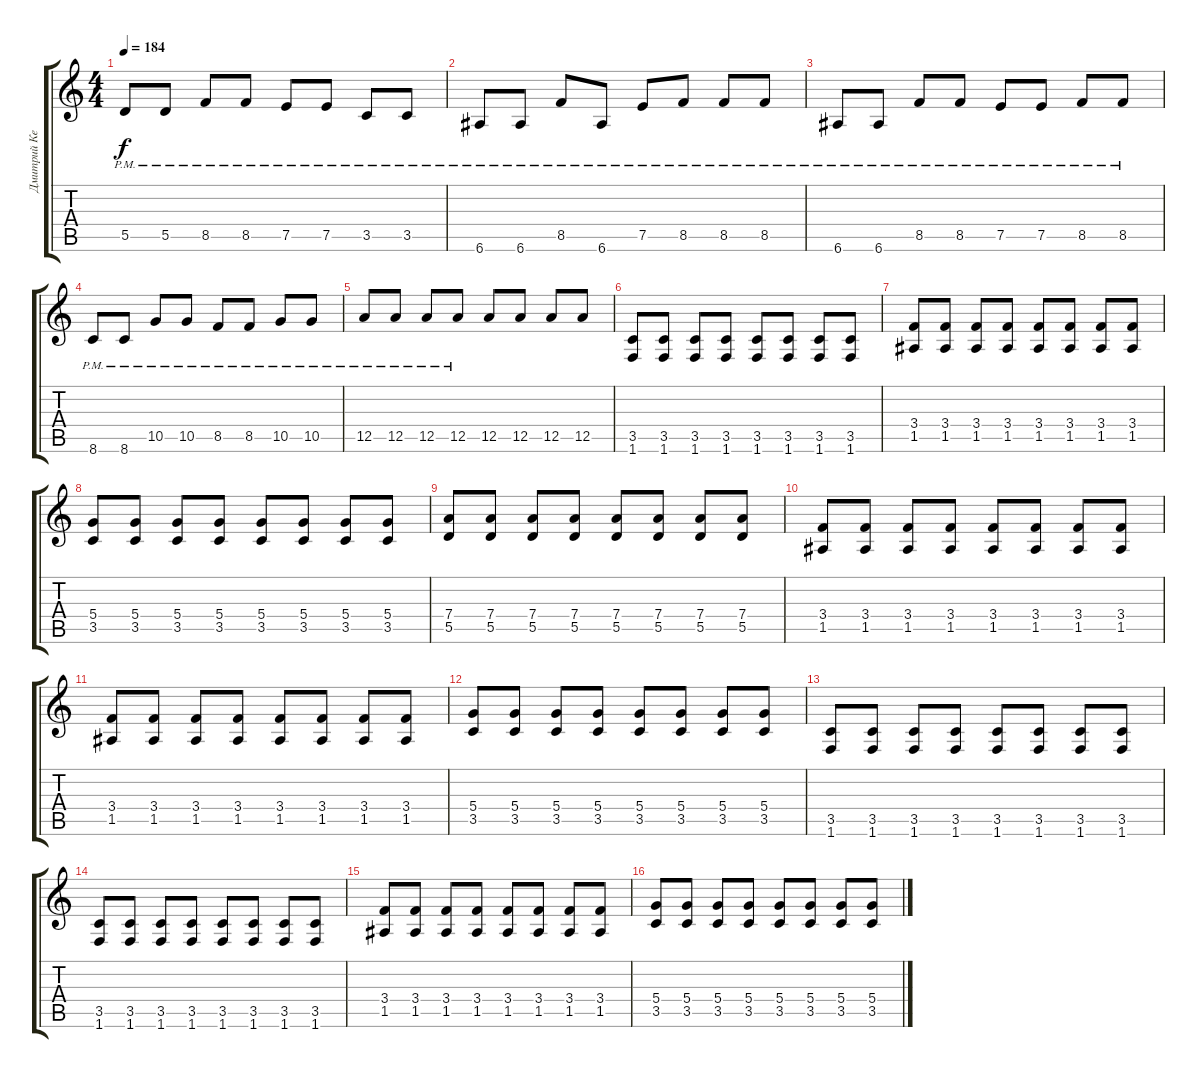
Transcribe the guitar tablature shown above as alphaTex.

\track ("Дмитрий Кежватов" "Дмитрий Ке") {instrument distortionguitar}
\staff {score tabs}
\tuning (E4 B3 G3 D3 A2 E2) {hide}
\ts (4 4)
\tempo 184
\clef g2
\ks c
5.5{pm}.8{dy f} 5.5{pm}.8 8.5{pm}.8 8.5{pm}.8 7.5{pm}.8 7.5{pm}.8 3.5{pm}.8 3.5{pm}.8 |
6.6{pm}.8 6.6{pm}.8 8.5{pm}.8 6.6{pm}.8 7.5{pm}.8 8.5{pm}.8 8.5{pm}.8 8.5{pm}.8 |
6.6{pm}.8 6.6{pm}.8 8.5{pm}.8 8.5{pm}.8 7.5{pm}.8 7.5{pm}.8 8.5{pm}.8 8.5{pm}.8 |
8.6{pm}.8 8.6{pm}.8 10.5{pm}.8 10.5{pm}.8 8.5{pm}.8 8.5{pm}.8 10.5{pm}.8 10.5{pm}.8 |
12.5{pm}.8 12.5{pm}.8 12.5{pm}.8 12.5{pm}.8 12.5.8 12.5.8 12.5.8 12.5.8 |
(3.5 1.6).8 (3.5 1.6).8 (3.5 1.6).8 (3.5 1.6).8 (3.5 1.6).8 (3.5 1.6).8 (3.5 1.6).8 (3.5 1.6).8 |
(3.4 1.5).8 (3.4 1.5).8 (3.4 1.5).8 (3.4 1.5).8 (3.4 1.5).8 (3.4 1.5).8 (3.4 1.5).8 (3.4 1.5).8 |
(5.4 3.5).8 (5.4 3.5).8 (5.4 3.5).8 (5.4 3.5).8 (5.4 3.5).8 (5.4 3.5).8 (5.4 3.5).8 (5.4 3.5).8 |
(7.4 5.5).8 (7.4 5.5).8 (7.4 5.5).8 (7.4 5.5).8 (7.4 5.5).8 (7.4 5.5).8 (7.4 5.5).8 (7.4 5.5).8 |
(3.4 1.5).8 (3.4 1.5).8 (3.4 1.5).8 (3.4 1.5).8 (3.4 1.5).8 (3.4 1.5).8 (3.4 1.5).8 (3.4 1.5).8 |
(3.4 1.5).8 (3.4 1.5).8 (3.4 1.5).8 (3.4 1.5).8 (3.4 1.5).8 (3.4 1.5).8 (3.4 1.5).8 (3.4 1.5).8 |
(5.4 3.5).8 (5.4 3.5).8 (5.4 3.5).8 (5.4 3.5).8 (5.4 3.5).8 (5.4 3.5).8 (5.4 3.5).8 (5.4 3.5).8 |
(3.5 1.6).8 (3.5 1.6).8 (3.5 1.6).8 (3.5 1.6).8 (3.5 1.6).8 (3.5 1.6).8 (3.5 1.6).8 (3.5 1.6).8 |
(3.5 1.6).8 (3.5 1.6).8 (3.5 1.6).8 (3.5 1.6).8 (3.5 1.6).8 (3.5 1.6).8 (3.5 1.6).8 (3.5 1.6).8 |
(3.4 1.5).8 (3.4 1.5).8 (3.4 1.5).8 (3.4 1.5).8 (3.4 1.5).8 (3.4 1.5).8 (3.4 1.5).8 (3.4 1.5).8 |
(5.4 3.5).8 (5.4 3.5).8 (5.4 3.5).8 (5.4 3.5).8 (5.4 3.5).8 (5.4 3.5).8 (5.4 3.5).8 (5.4 3.5).8
